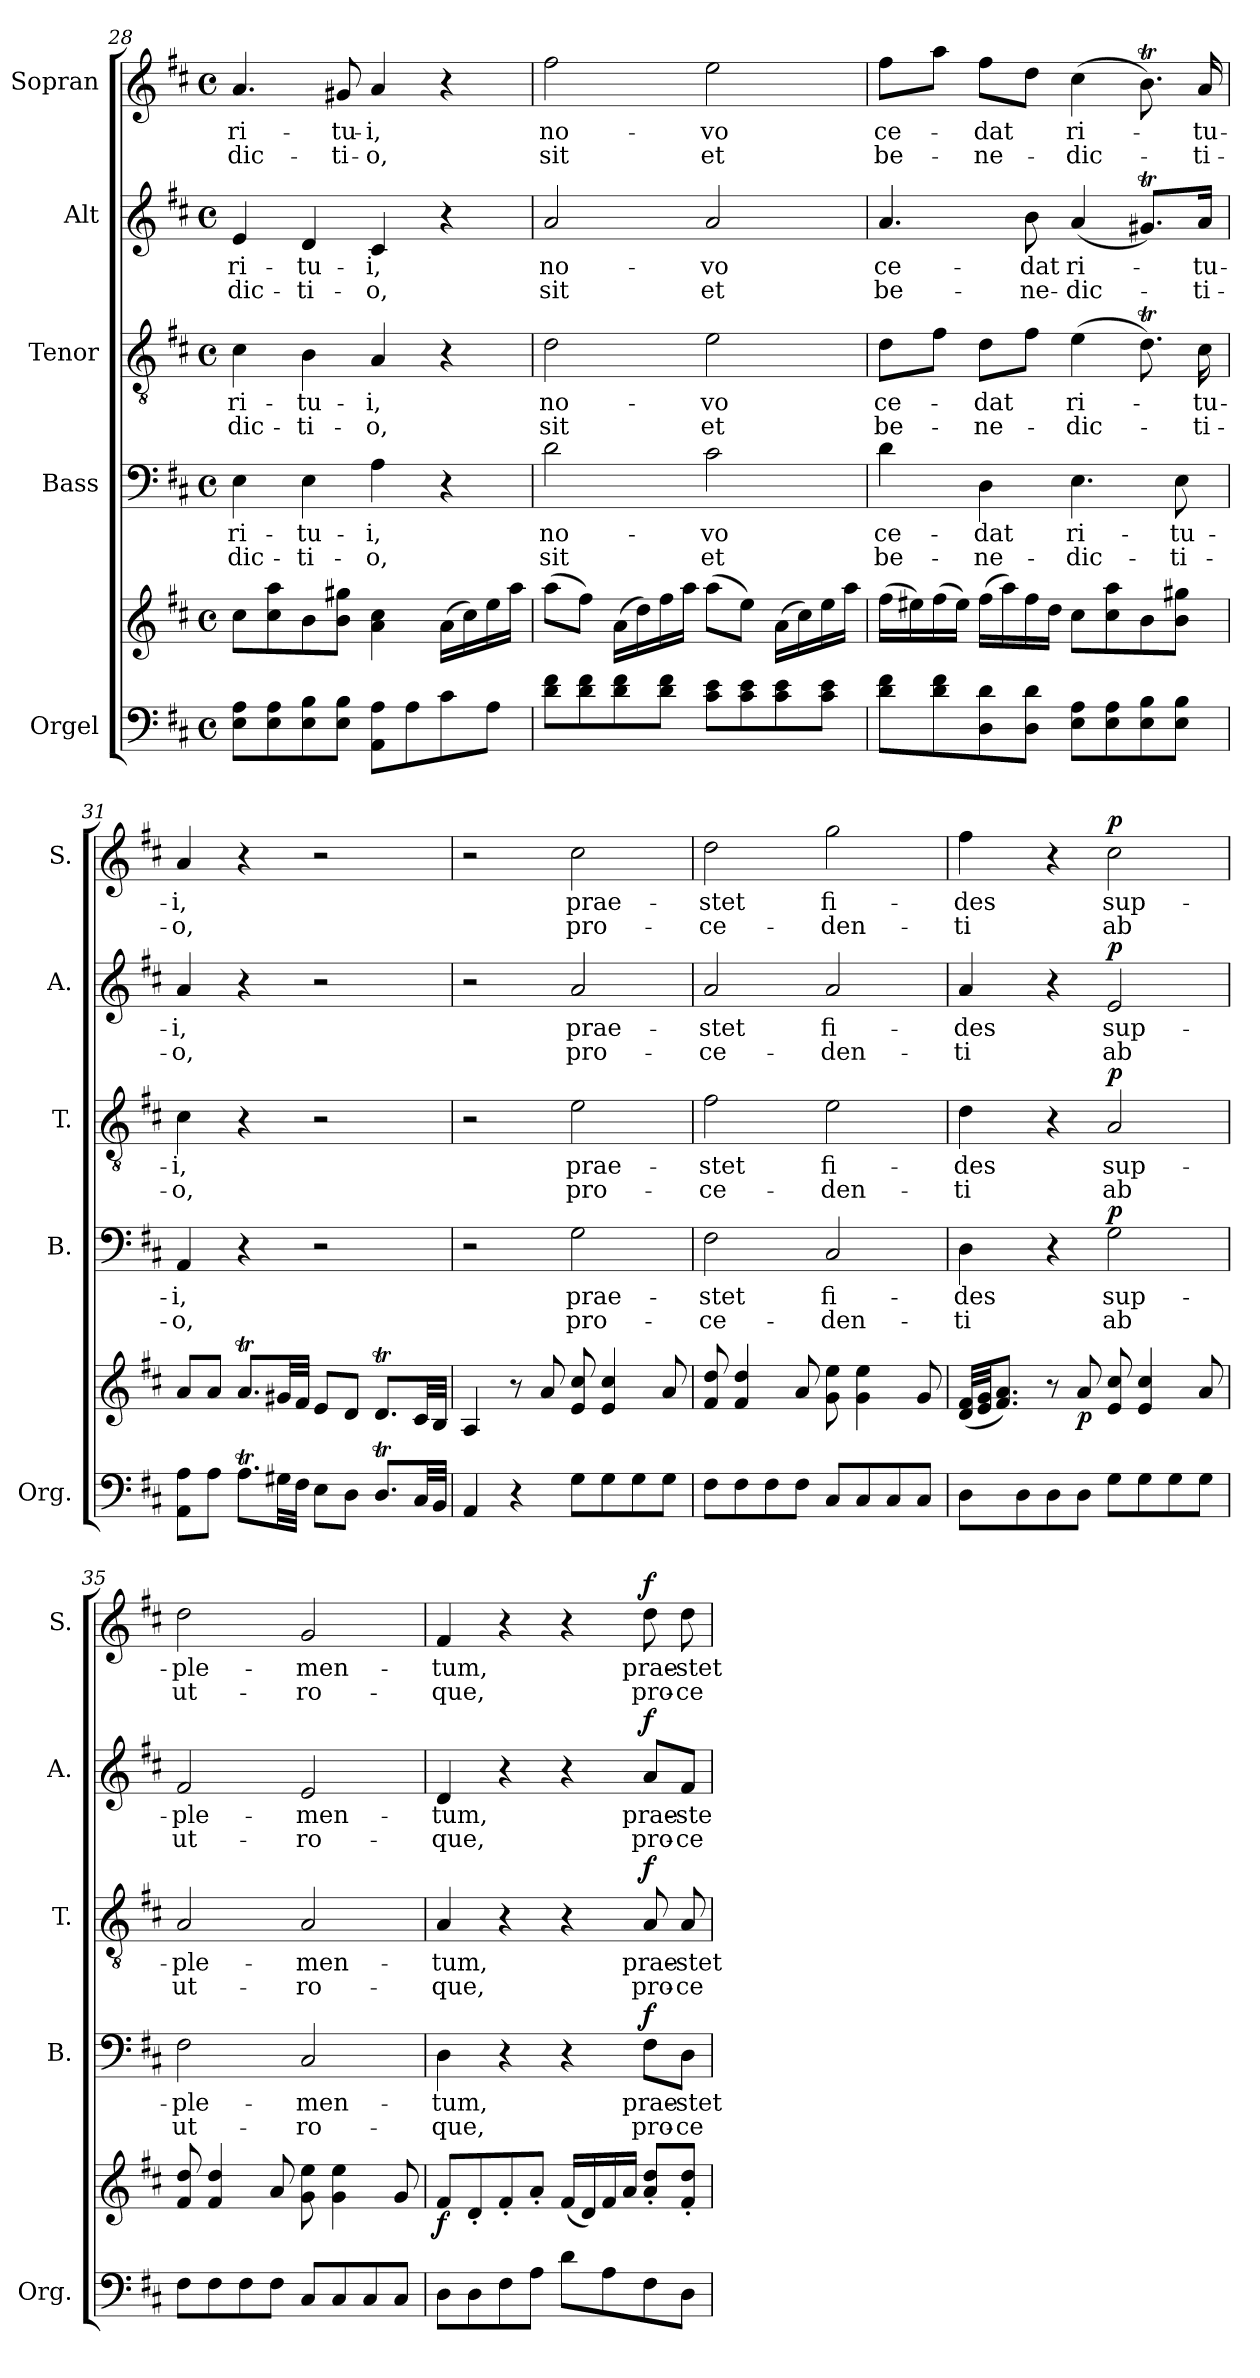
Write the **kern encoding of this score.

**kern	**kern	**dynam	**kern	**text	**text	**dynam	**kern	**text	**text	**dynam	**kern	**text	**text	**dynam	**kern	**text	**text	**dynam
*part5	*part5	*part5	*part4	*part4	*part4	*part4	*part3	*part3	*part3	*part3	*part2	*part2	*part2	*part2	*part1	*part1	*part1	*part1
*staff6	*staff5	*staff5/6	*staff4	*staff4	*staff4	*staff4	*staff3	*staff3	*staff3	*staff3	*staff2	*staff2	*staff2	*staff2	*staff1	*staff1	*staff1	*staff1
*I"Orgel	*	*	*I"Bass	*	*	*	*I"Tenor	*	*	*	*I"Alt	*	*	*	*I"Sopran	*	*	*
*I'Org.	*	*	*I'B.	*	*	*	*I'T.	*	*	*	*I'A.	*	*	*	*I'S.	*	*	*
!!LO:PB:g=z
*clefF4	*clefG2	*	*clefF4	*	*	*	*clefGv2	*	*	*	*clefG2	*	*	*	*clefG2	*	*	*
*k[f#c#]	*k[f#c#]	*	*k[f#c#]	*	*	*	*k[f#c#]	*	*	*	*k[f#c#]	*	*	*	*k[f#c#]	*	*	*
*D:	*D:	*	*D:	*	*	*	*D:	*	*	*	*D:	*	*	*	*D:	*	*	*
*M4/4	*M4/4	*	*M4/4	*	*	*	*M4/4	*	*	*	*M4/4	*	*	*	*M4/4	*	*	*
*met(c)	*met(c)	*	*met(c)	*	*	*	*met(c)	*	*	*	*met(c)	*	*	*	*met(c)	*	*	*
=28	=28	=28	=28	=28	=28	=28	=28	=28	=28	=28	=28	=28	=28	=28	=28	=28	=28	=28
!	!	!	!	!LO:LY:b	!LO:LY:b	!	!	!LO:LY:b	!LO:LY:b	!	!	!LO:LY:b	!LO:LY:b	!	!	!LO:LY:b	!LO:LY:b	!
8E\ 8A\L	8cc#\L	.	4E\	ri-	-dic-	.	4c#\	ri-	-dic-	.	4e/	ri-	-dic-	.	4.a/	ri-	-dic-	.
8E\ 8A\	8cc#\ 8aa\	.	.	.	.	.	.	.	.	.	.	.	.	.	.	.	.	.
!	!	!	!	!LO:LY:b	!LO:LY:b	!	!	!LO:LY:b	!LO:LY:b	!	!	!LO:LY:b	!LO:LY:b	!	!	!	!	!
8E\ 8B\	8b\	.	4E\	-tu-	-ti-	.	4B\	-tu-	-ti-	.	4d/	-tu-	-ti-	.	.	.	.	.
!	!	!	!	!	!	!	!	!	!	!	!	!	!	!	!	!LO:LY:b	!LO:LY:b	!
8E\ 8B\J	8b\ 8gg#X\J	.	.	.	.	.	.	.	.	.	.	.	.	.	8g#X/	-tu-	-ti-	.
!	!	!	!	!LO:LY:b	!LO:LY:b	!	!	!LO:LY:b	!LO:LY:b	!	!	!LO:LY:b	!LO:LY:b	!	!	!LO:LY:b	!LO:LY:b	!
8AA\ 8A\L	4a\ 4cc#\	.	4A\	-i,	-o,	.	4A/	-i,	-o,	.	4c#/	-i,	-o,	.	4a/	-i,	-o,	.
8A\	.	.	.	.	.	.	.	.	.	.	.	.	.	.	.	.	.	.
8c#\	(>16a\LL	.	4r	.	.	.	4r	.	.	.	4r	.	.	.	4r	.	.	.
.	16cc#\)	.	.	.	.	.	.	.	.	.	.	.	.	.	.	.	.	.
8A\J	16ee\	.	.	.	.	.	.	.	.	.	.	.	.	.	.	.	.	.
.	16aa\JJ	.	.	.	.	.	.	.	.	.	.	.	.	.	.	.	.	.
=29	=29	=29	=29	=29	=29	=29	=29	=29	=29	=29	=29	=29	=29	=29	=29	=29	=29	=29
!	!	!	!	!LO:LY:b	!LO:LY:b	!	!	!LO:LY:b	!LO:LY:b	!	!	!LO:LY:b	!LO:LY:b	!	!	!LO:LY:b	!LO:LY:b	!
8d\ 8f#\L	(>8aa\L	.	2d\	no-	sit	.	2d\	no-	sit	.	2a/	no-	sit	.	2ff#\	no-	sit	.
8d\ 8f#\	8ff#\J)	.	.	.	.	.	.	.	.	.	.	.	.	.	.	.	.	.
8d\ 8f#\	(>16a\LL	.	.	.	.	.	.	.	.	.	.	.	.	.	.	.	.	.
.	16dd\)	.	.	.	.	.	.	.	.	.	.	.	.	.	.	.	.	.
8d\ 8f#\J	16ff#\	.	.	.	.	.	.	.	.	.	.	.	.	.	.	.	.	.
.	16aa\JJ	.	.	.	.	.	.	.	.	.	.	.	.	.	.	.	.	.
!	!	!	!	!LO:LY:b	!LO:LY:b	!	!	!LO:LY:b	!LO:LY:b	!	!	!LO:LY:b	!LO:LY:b	!	!	!LO:LY:b	!LO:LY:b	!
8c#\ 8e\L	(>8aa\L	.	2c#\	-vo	et	.	2e\	-vo	et	.	2a/	-vo	et	.	2ee\	-vo	et	.
8c#\ 8e\	8ee\J)	.	.	.	.	.	.	.	.	.	.	.	.	.	.	.	.	.
8c#\ 8e\	(>16a\LL	.	.	.	.	.	.	.	.	.	.	.	.	.	.	.	.	.
.	16cc#\)	.	.	.	.	.	.	.	.	.	.	.	.	.	.	.	.	.
8c#\ 8e\J	16ee\	.	.	.	.	.	.	.	.	.	.	.	.	.	.	.	.	.
.	16aa\JJ	.	.	.	.	.	.	.	.	.	.	.	.	.	.	.	.	.
=30	=30	=30	=30	=30	=30	=30	=30	=30	=30	=30	=30	=30	=30	=30	=30	=30	=30	=30
!	!	!	!	!LO:LY:b	!LO:LY:b	!	!	!LO:LY:b	!LO:LY:b	!	!	!LO:LY:b	!LO:LY:b	!	!	!LO:LY:b	!LO:LY:b	!
8d\ 8f#\L	(>16ff#\LL	.	4d\	ce-	be-	.	8d\L	ce-	be-	.	4.a/	ce-	be-	.	8ff#\L	ce-	be-	.
.	16ee#X\)	.	.	.	.	.	.	.	.	.	.	.	.	.	.	.	.	.
8d\ 8f#\	(>16ff#\	.	.	.	.	.	8f#\J	.	.	.	.	.	.	.	8aa\J	.	.	.
.	16ee#\JJ)	.	.	.	.	.	.	.	.	.	.	.	.	.	.	.	.	.
!	!	!	!	!LO:LY:b	!LO:LY:b	!	!	!LO:LY:b	!LO:LY:b	!	!	!	!	!	!	!LO:LY:b	!LO:LY:b	!
8D\ 8d\	(>16ff#\LL	.	4D\	-dat	-ne-	.	8d\L	-dat	-ne-	.	.	.	.	.	8ff#\L	-dat	-ne-	.
.	16aa\)	.	.	.	.	.	.	.	.	.	.	.	.	.	.	.	.	.
!	!	!	!	!	!	!	!	!	!	!	!	!LO:LY:b	!LO:LY:b	!	!	!	!	!
8D\ 8d\J	16ff#\	.	.	.	.	.	8f#\J	.	.	.	8b\	-dat	-ne-	.	8dd\J	.	.	.
.	16dd\JJ	.	.	.	.	.	.	.	.	.	.	.	.	.	.	.	.	.
!	!	!	!	!LO:LY:b	!LO:LY:b	!	!	!LO:LY:b	!LO:LY:b	!	!	!LO:LY:b	!LO:LY:b	!	!	!LO:LY:b	!LO:LY:b	!
8E\ 8A\L	8cc#\L	.	4.E\	ri-	-dic-	.	(>4e\	ri-	-dic-	.	(<4a/	ri-	-dic-	.	(>4cc#\	ri-	-dic-	.
8E\ 8A\	8cc#\ 8aa\	.	.	.	.	.	.	.	.	.	.	.	.	.	.	.	.	.
8E\ 8B\	8b\	.	.	.	.	.	8.dT\)	.	.	.	8.g#Xt/L)	.	.	.	8.bT\)	.	.	.
!	!	!	!	!LO:LY:b	!LO:LY:b	!	!	!	!	!	!	!	!	!	!	!	!	!
8E\ 8B\J	8b\ 8gg#X\J	.	8E\	-tu-	-ti-	.	.	.	.	.	.	.	.	.	.	.	.	.
!	!	!	!	!	!	!	!	!LO:LY:b	!LO:LY:b	!	!	!LO:LY:b	!LO:LY:b	!	!	!LO:LY:b	!LO:LY:b	!
.	.	.	.	.	.	.	16c#\	-tu-	-ti-	.	16a/Jk	-tu-	-ti-	.	16a/	-tu-	-ti-	.
=31	=31	=31	=31	=31	=31	=31	=31	=31	=31	=31	=31	=31	=31	=31	=31	=31	=31	=31
!	!	!	!	!LO:LY:b	!LO:LY:b	!	!	!LO:LY:b	!LO:LY:b	!	!	!LO:LY:b	!LO:LY:b	!	!	!LO:LY:b	!LO:LY:b	!
8AA\ 8A\L	8a/L	.	4AA/	-i,	-o,	.	4c#\	-i,	-o,	.	4a/	-i,	-o,	.	4a/	-i,	-o,	.
8A\J	8a/J	.	.	.	.	.	.	.	.	.	.	.	.	.	.	.	.	.
8.AT\L	8.aT/L	.	4r	.	.	.	4r	.	.	.	4r	.	.	.	4r	.	.	.
32G#X\LL	32g#X/LL	.	.	.	.	.	.	.	.	.	.	.	.	.	.	.	.	.
32F#\JJJ	32f#/JJJ	.	.	.	.	.	.	.	.	.	.	.	.	.	.	.	.	.
8E\L	8e/L	.	2r	.	.	.	2r	.	.	.	2r	.	.	.	2r	.	.	.
8D\J	8d/J	.	.	.	.	.	.	.	.	.	.	.	.	.	.	.	.	.
8.DT/L	8.dT/L	.	.	.	.	.	.	.	.	.	.	.	.	.	.	.	.	.
32C#/LL	32c#/LL	.	.	.	.	.	.	.	.	.	.	.	.	.	.	.	.	.
32BB/JJJ	32B/JJJ	.	.	.	.	.	.	.	.	.	.	.	.	.	.	.	.	.
!!LO:LB:g=z
=32	=32	=32	=32	=32	=32	=32	=32	=32	=32	=32	=32	=32	=32	=32	=32	=32	=32	=32
4AA/	4A/	.	2r	.	.	.	2r	.	.	.	2r	.	.	.	2r	.	.	.
4r	8r	.	.	.	.	.	.	.	.	.	.	.	.	.	.	.	.	.
.	8a/	.	.	.	.	.	.	.	.	.	.	.	.	.	.	.	.	.
!	!	!	!	!LO:LY:b	!LO:LY:b	!	!	!LO:LY:b	!LO:LY:b	!	!	!LO:LY:b	!LO:LY:b	!	!	!LO:LY:b	!LO:LY:b	!
8G\L	8e/ 8cc#/	.	2G\	prae-	pro-	.	2e\	prae-	pro-	.	2a/	prae-	pro-	.	2cc#\	prae-	pro-	.
8G\	4e/ 4cc#/	.	.	.	.	.	.	.	.	.	.	.	.	.	.	.	.	.
8G\	.	.	.	.	.	.	.	.	.	.	.	.	.	.	.	.	.	.
8G\J	8a/	.	.	.	.	.	.	.	.	.	.	.	.	.	.	.	.	.
=33	=33	=33	=33	=33	=33	=33	=33	=33	=33	=33	=33	=33	=33	=33	=33	=33	=33	=33
!	!	!	!	!LO:LY:b	!LO:LY:b	!	!	!LO:LY:b	!LO:LY:b	!	!	!LO:LY:b	!LO:LY:b	!	!	!LO:LY:b	!LO:LY:b	!
8F#\L	8f#/ 8dd/	.	2F#\	-stet	-ce-	.	2f#\	-stet	-ce-	.	2a/	-stet	-ce-	.	2dd\	-stet	-ce-	.
8F#\	4f#/ 4dd/	.	.	.	.	.	.	.	.	.	.	.	.	.	.	.	.	.
8F#\	.	.	.	.	.	.	.	.	.	.	.	.	.	.	.	.	.	.
8F#\J	8a/	.	.	.	.	.	.	.	.	.	.	.	.	.	.	.	.	.
!	!	!	!	!LO:LY:b	!LO:LY:b	!	!	!LO:LY:b	!LO:LY:b	!	!	!LO:LY:b	!LO:LY:b	!	!	!LO:LY:b	!LO:LY:b	!
8C#/L	8g\ 8ee\	.	2C#/	fi-	-den-	.	2e\	fi-	-den-	.	2a/	fi-	-den-	.	2gg\	fi-	-den-	.
8C#/	4g\ 4ee\	.	.	.	.	.	.	.	.	.	.	.	.	.	.	.	.	.
8C#/	.	.	.	.	.	.	.	.	.	.	.	.	.	.	.	.	.	.
8C#/J	8g/	.	.	.	.	.	.	.	.	.	.	.	.	.	.	.	.	.
=34	=34	=34	=34	=34	=34	=34	=34	=34	=34	=34	=34	=34	=34	=34	=34	=34	=34	=34
!	!	!	!	!LO:LY:b	!LO:LY:b	!	!	!LO:LY:b	!LO:LY:b	!	!	!LO:LY:b	!LO:LY:b	!	!	!LO:LY:b	!LO:LY:b	!
8D\L	(<32d/ 32f#/LLL	.	4D\	-des	-ti	.	4d\	-des	-ti	.	4a/	-des	-ti	.	4ff#\	-des	-ti	.
.	32e/ 32g/JJ	.	.	.	.	.	.	.	.	.	.	.	.	.	.	.	.	.
.	8.f#/ 8.a/J)	.	.	.	.	.	.	.	.	.	.	.	.	.	.	.	.	.
8D\	.	.	.	.	.	.	.	.	.	.	.	.	.	.	.	.	.	.
8D\	8r	.	4r	.	.	.	4r	.	.	.	4r	.	.	.	4r	.	.	.
!	!	!LO:DY:b	!	!	!	!	!	!	!	!	!	!	!	!	!	!	!	!
8D\J	8a/	p	.	.	.	.	.	.	.	.	.	.	.	.	.	.	.	.
!	!	!	!	!LO:LY:b	!LO:LY:b	!LO:DY:a	!	!LO:LY:b	!LO:LY:b	!LO:DY:a	!	!LO:LY:b	!LO:LY:b	!LO:DY:a	!	!LO:LY:b	!LO:LY:b	!LO:DY:a
8G\L	8e/ 8cc#/	.	2G\	sup-	ab	p	2A/	sup-	ab	p	2e/	sup-	ab	p	2cc#\	sup-	ab	p
8G\	4e/ 4cc#/	.	.	.	.	.	.	.	.	.	.	.	.	.	.	.	.	.
8G\	.	.	.	.	.	.	.	.	.	.	.	.	.	.	.	.	.	.
8G\J	8a/	.	.	.	.	.	.	.	.	.	.	.	.	.	.	.	.	.
=35	=35	=35	=35	=35	=35	=35	=35	=35	=35	=35	=35	=35	=35	=35	=35	=35	=35	=35
!	!	!	!	!LO:LY:b	!LO:LY:b	!	!	!LO:LY:b	!LO:LY:b	!	!	!LO:LY:b	!LO:LY:b	!	!	!LO:LY:b	!LO:LY:b	!
8F#\L	8f#/ 8dd/	.	2F#\	-ple-	ut-	.	2A/	-ple-	ut-	.	2f#/	-ple-	ut-	.	2dd\	-ple-	ut-	.
8F#\	4f#/ 4dd/	.	.	.	.	.	.	.	.	.	.	.	.	.	.	.	.	.
8F#\	.	.	.	.	.	.	.	.	.	.	.	.	.	.	.	.	.	.
8F#\J	8a/	.	.	.	.	.	.	.	.	.	.	.	.	.	.	.	.	.
!	!	!	!	!LO:LY:b	!LO:LY:b	!	!	!LO:LY:b	!LO:LY:b	!	!	!LO:LY:b	!LO:LY:b	!	!	!LO:LY:b	!LO:LY:b	!
8C#/L	8g\ 8ee\	.	2C#/	-men-	-ro-	.	2A/	-men-	-ro-	.	2e/	-men-	-ro-	.	2g/	-men-	-ro-	.
8C#/	4g\ 4ee\	.	.	.	.	.	.	.	.	.	.	.	.	.	.	.	.	.
8C#/	.	.	.	.	.	.	.	.	.	.	.	.	.	.	.	.	.	.
8C#/J	8g/	.	.	.	.	.	.	.	.	.	.	.	.	.	.	.	.	.
=36	=36	=36	=36	=36	=36	=36	=36	=36	=36	=36	=36	=36	=36	=36	=36	=36	=36	=36
!	!	!LO:DY:b	!	!LO:LY:b	!LO:LY:b	!	!	!LO:LY:b	!LO:LY:b	!	!	!LO:LY:b	!LO:LY:b	!	!	!LO:LY:b	!LO:LY:b	!
8D\L	8f#/L	f	4D\	-tum,	-que,	.	4A/	-tum,	-que,	.	4d/	-tum,	-que,	.	4f#/	-tum,	-que,	.
8D\	8d'</	.	.	.	.	.	.	.	.	.	.	.	.	.	.	.	.	.
8F#\	8f#'</	.	4r	.	.	.	4r	.	.	.	4r	.	.	.	4r	.	.	.
8A\J	8a'</J	.	.	.	.	.	.	.	.	.	.	.	.	.	.	.	.	.
8d\L	(<16f#/LL	.	4r	.	.	.	4r	.	.	.	4r	.	.	.	4r	.	.	.
.	16d/)	.	.	.	.	.	.	.	.	.	.	.	.	.	.	.	.	.
8A\	16f#/	.	.	.	.	.	.	.	.	.	.	.	.	.	.	.	.	.
.	16a/JJ	.	.	.	.	.	.	.	.	.	.	.	.	.	.	.	.	.
!	!	!	!	!LO:LY:b	!LO:LY:b	!LO:DY:a	!	!LO:LY:b	!LO:LY:b	!LO:DY:a	!	!LO:LY:b	!LO:LY:b	!LO:DY:a	!	!LO:LY:b	!LO:LY:b	!LO:DY:a
8F#\	8a/'< 8dd/'<L	.	8F#\L	prae-	pro-	f	8A/	prae-	pro-	f	8a/L	prae-	pro-	f	8dd\	prae-	pro-	f
!	!	!	!	!LO:LY:b	!LO:LY:b	!	!	!LO:LY:b	!LO:LY:b	!	!	!LO:LY:b	!LO:LY:b	!	!	!LO:LY:b	!LO:LY:b	!
8D\J	8f#/'< 8dd/'<J	.	8D\J	-stet	-ce-	.	8A/	-stet	-ce-	.	8f#/J	-ste	-ce-	.	8dd\	-stet	-ce-	.
=	=	=	=	=	=	=	=	=	=	=	=	=	=	=	=	=	=	=
*-	*-	*-	*-	*-	*-	*-	*-	*-	*-	*-	*-	*-	*-	*-	*-	*-	*-	*-
